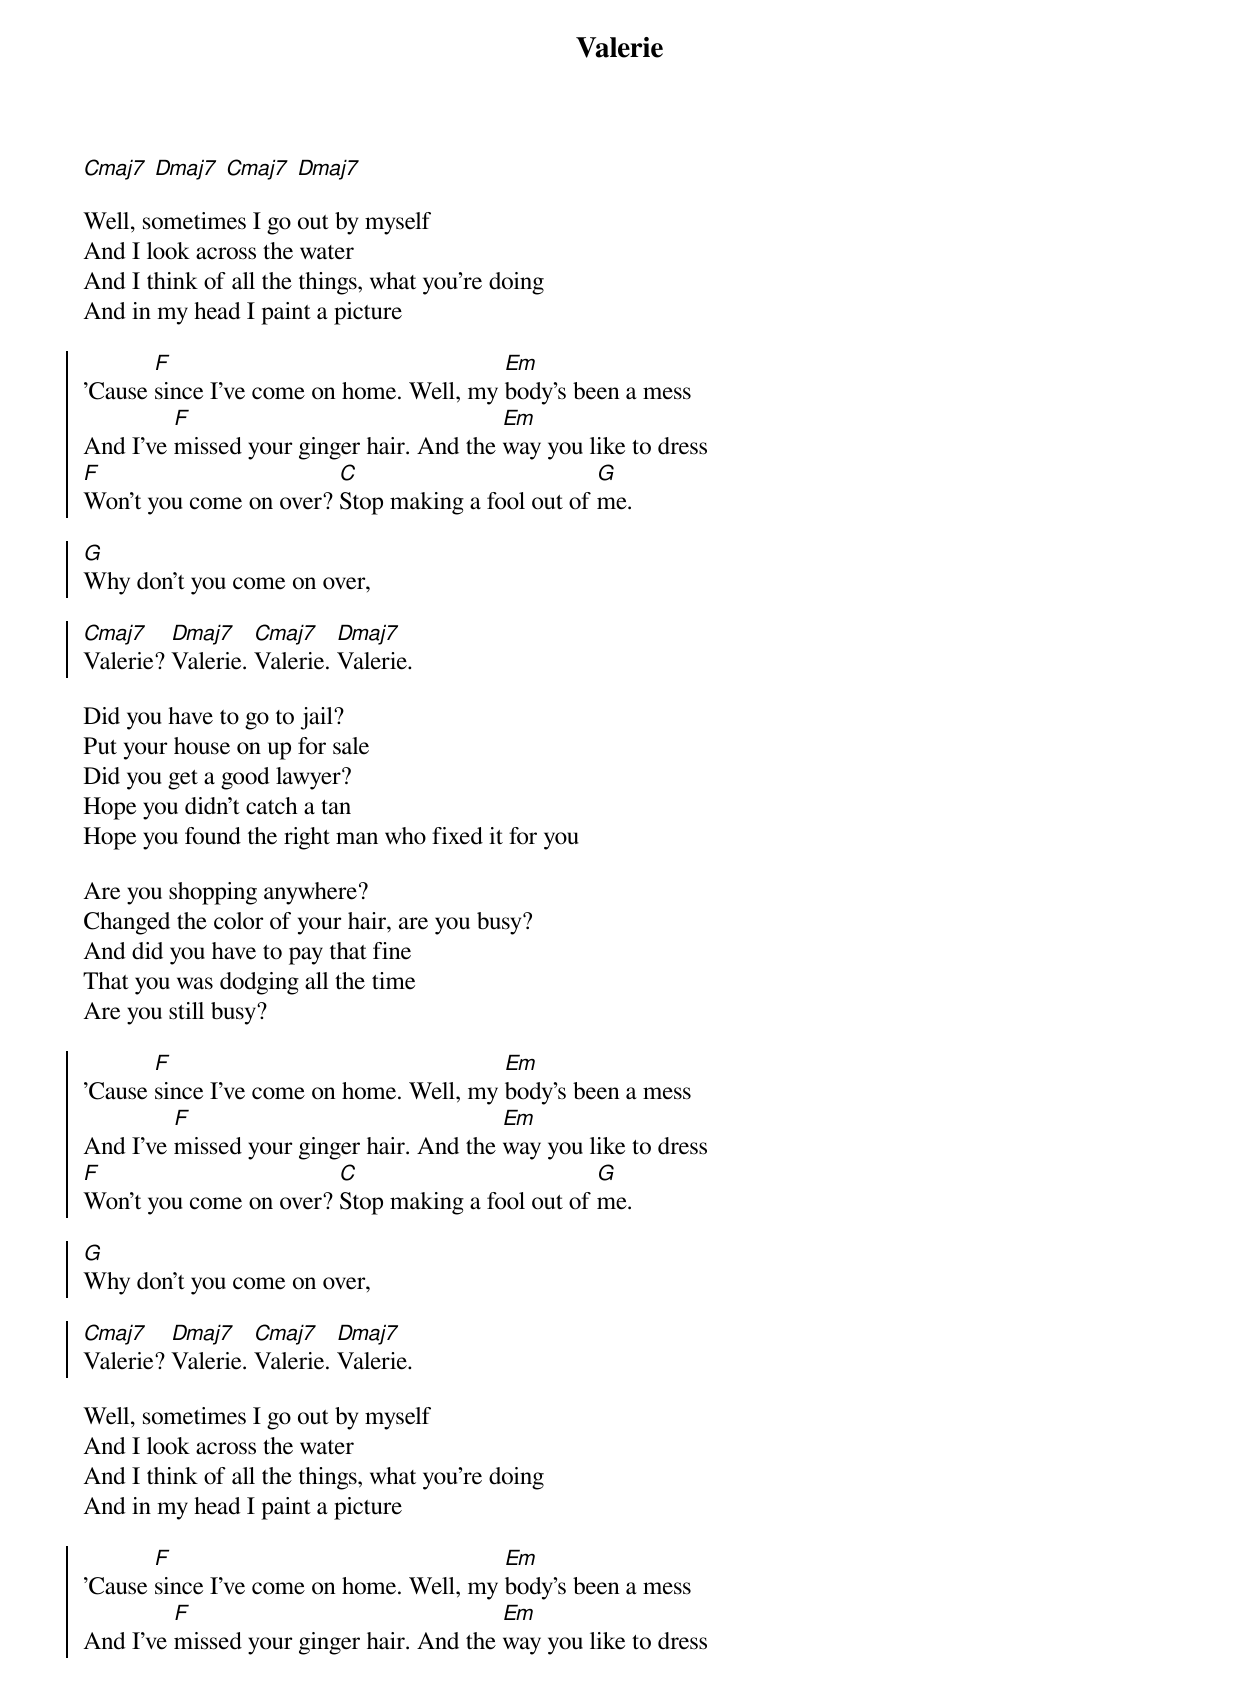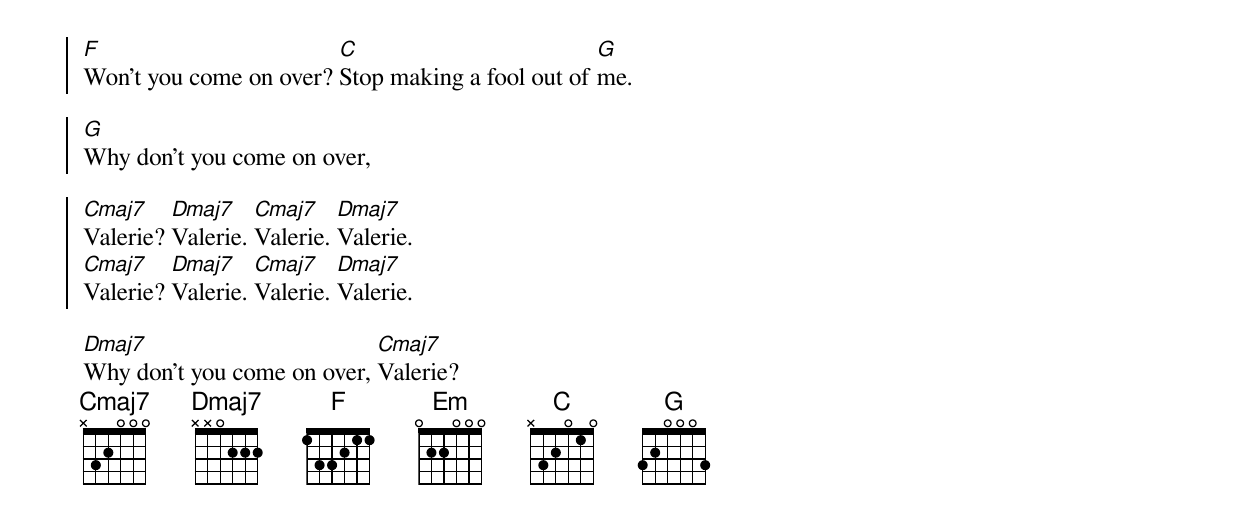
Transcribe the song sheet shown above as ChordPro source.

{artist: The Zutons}
{title: Valerie}

[Cmaj7] [Dmaj7] [Cmaj7] [Dmaj7]

{start_of_verse}
Well, sometimes I go out by myself
And I look across the water
And I think of all the things, what you're doing
And in my head I paint a picture
{end_of_verse}

{start_of_chorus}
'Cause [F]since I've come on home. Well, my [Em]body's been a mess
And I've [F]missed your ginger hair. And the [Em]way you like to dress
[F]Won't you come on over? [C]Stop making a fool out of [G]me.

[G]Why don't you come on over,

[Cmaj7]Valerie? [Dmaj7]Valerie. [Cmaj7]Valerie. [Dmaj7]Valerie.
{end_of_chorus}

{start_of_verse}
Did you have to go to jail?
Put your house on up for sale
Did you get a good lawyer?
Hope you didn't catch a tan
Hope you found the right man who fixed it for you

Are you shopping anywhere?
Changed the color of your hair, are you busy?
And did you have to pay that fine
That you was dodging all the time
Are you still busy?
{end_of_verse}

{start_of_chorus}
'Cause [F]since I've come on home. Well, my [Em]body's been a mess
And I've [F]missed your ginger hair. And the [Em]way you like to dress
[F]Won't you come on over? [C]Stop making a fool out of [G]me.

[G]Why don't you come on over,

[Cmaj7]Valerie? [Dmaj7]Valerie. [Cmaj7]Valerie. [Dmaj7]Valerie.
{end_of_chorus}

Well, sometimes I go out by myself
And I look across the water
And I think of all the things, what you're doing
And in my head I paint a picture

{start_of_chorus}
'Cause [F]since I've come on home. Well, my [Em]body's been a mess
And I've [F]missed your ginger hair. And the [Em]way you like to dress
[F]Won't you come on over? [C]Stop making a fool out of [G]me.

[G]Why don't you come on over,

[Cmaj7]Valerie? [Dmaj7]Valerie. [Cmaj7]Valerie. [Dmaj7]Valerie.
[Cmaj7]Valerie? [Dmaj7]Valerie. [Cmaj7]Valerie. [Dmaj7]Valerie.
{end_of_chorus}

[Dmaj7]Why don't you come on over, [Cmaj7]Valerie?
